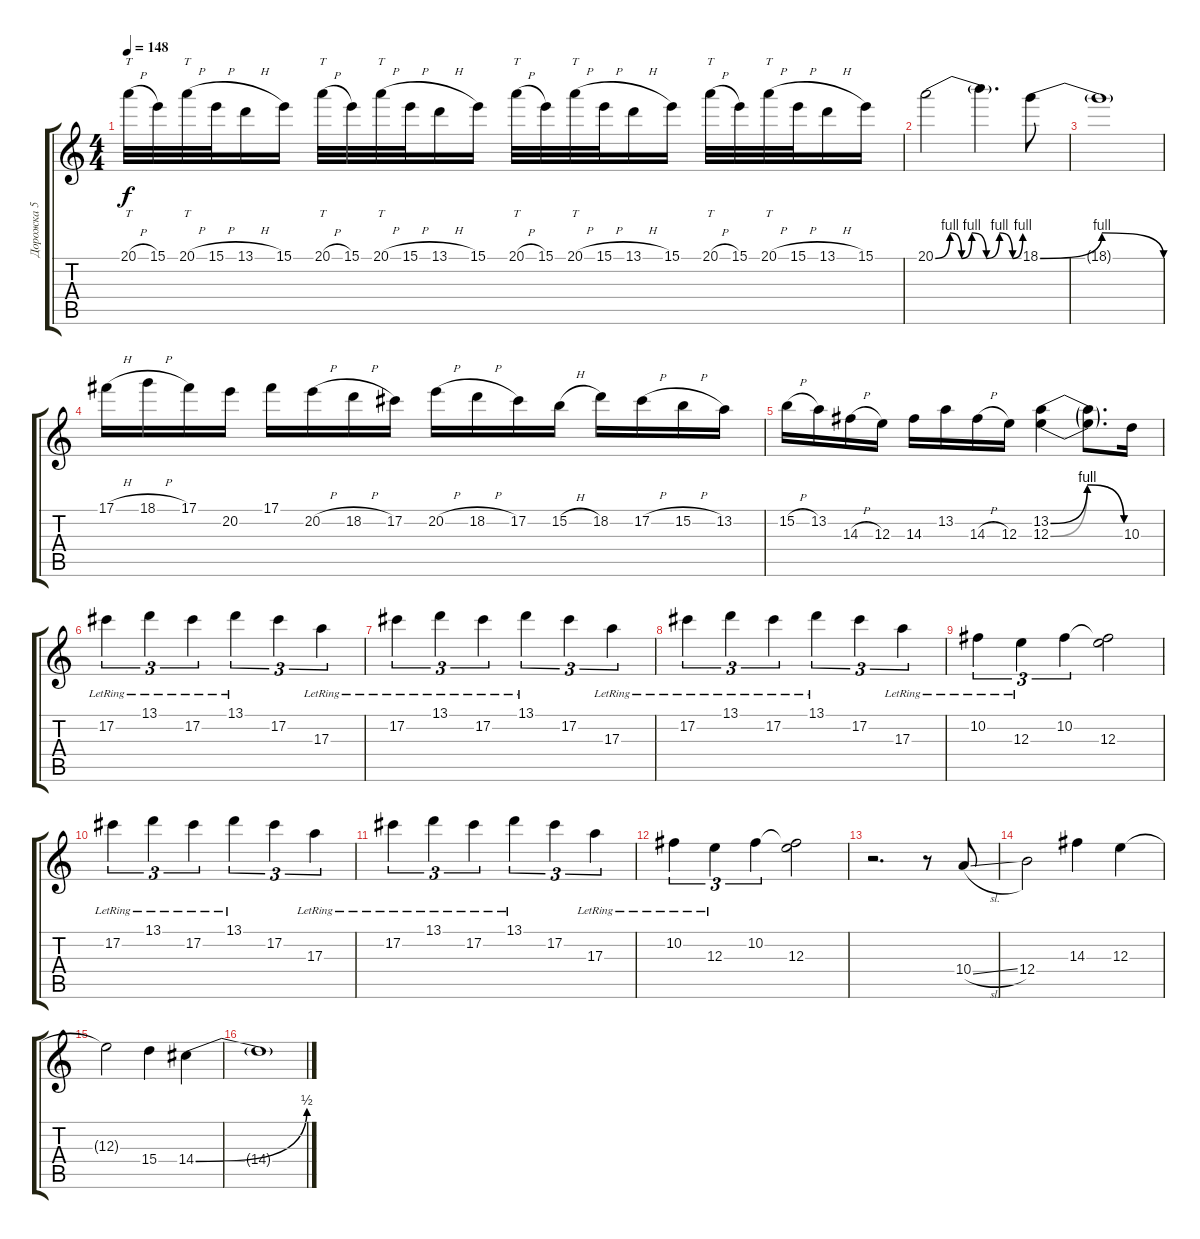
\track ("Дорожка 5" "Дорожка 5") {instrument distortionguitar}
\staff {score tabs}
\tuning (Db4 Ab3 E3 B2 Gb2 B1) {hide}
\ts (4 4)
\tempo 148
\clef g2
\ks c
20.1{h}.32{tt dy f} 15.1.32 20.1{h}.32{tt} 15.1{h}.32 13.1{h}.16 15.1.16 20.1{h}.32{tt} 15.1.32 20.1{h}.32{tt} 15.1{h}.32 13.1{h}.16 15.1.16 20.1{h}.32{tt} 15.1.32 20.1{h}.32{tt} 15.1{h}.32 13.1{h}.16 15.1.16 20.1{h}.32{tt} 15.1.32 20.1{h}.32{tt} 15.1{h}.32 13.1{h}.16 15.1.16 |
20.1{be (custom 0 0 10 4 18 0 25 4 35 0 44 4 53 0 60 4)}.2 20.1{t}.4{d} 18.1{be (bendrelease 0 0 15 4 53 4 60 0)}.8 |
18.1{t}.1 |
17.1{h}.16 18.1{h}.16 17.1.16 20.2.16 17.1.16 20.2{h}.16 18.2{h}.16 17.2.16 20.2{h}.16 18.2{h}.16 17.2.16 15.2{h}.16 18.2.16 17.2{h}.16 15.2{h}.16 13.2.16 |
15.2{h}.16 13.2.16 14.3{h}.16 12.3.16 14.3.16 13.2.16 14.3{h}.16 12.3.16 (13.2{be (bendrelease 0 0 30 4 50 4 60 0)} 12.3{be (bendrelease 0 0 30 4 50 4 60 0)}).4 (13.2{t} 12.3{t}).8{d} 10.3.16 |
17.2{lr}.4{tu (3 2)} 13.1{lr}.4{tu (3 2)} 17.2{lr}.4{tu (3 2)} 13.1{lr}.4{tu (3 2)} 17.2.4{tu (3 2)} 17.3{lr}.4{tu (3 2)} |
17.2{lr}.4{tu (3 2)} 13.1{lr}.4{tu (3 2)} 17.2{lr}.4{tu (3 2)} 13.1{lr}.4{tu (3 2)} 17.2.4{tu (3 2)} 17.3{lr}.4{tu (3 2)} |
17.2{lr}.4{tu (3 2)} 13.1{lr}.4{tu (3 2)} 17.2{lr}.4{tu (3 2)} 13.1{lr}.4{tu (3 2)} 17.2.4{tu (3 2)} 17.3{lr}.4{tu (3 2)} |
10.2{lr}.4{tu (3 2)} 12.3{lr}.4{tu (3 2)} 10.2.4{tu (3 2)} (10.2{t} 12.3).2 |
17.2{lr}.4{tu (3 2)} 13.1{lr}.4{tu (3 2)} 17.2{lr}.4{tu (3 2)} 13.1{lr}.4{tu (3 2)} 17.2.4{tu (3 2)} 17.3{lr}.4{tu (3 2)} |
17.2{lr}.4{tu (3 2)} 13.1{lr}.4{tu (3 2)} 17.2{lr}.4{tu (3 2)} 13.1{lr}.4{tu (3 2)} 17.2.4{tu (3 2)} 17.3{lr}.4{tu (3 2)} |
10.2{lr}.4{tu (3 2)} 12.3{lr}.4{tu (3 2)} 10.2.4{tu (3 2)} (10.2{t} 12.3).2 |
r.2{d} r.8 10.4{sl}.8 |
12.4.2 14.3.4 12.3.4 |
12.3{t}.2 15.4.4 14.4{be (bend 0 0 60 2)}.4 |
14.4{t}.1
